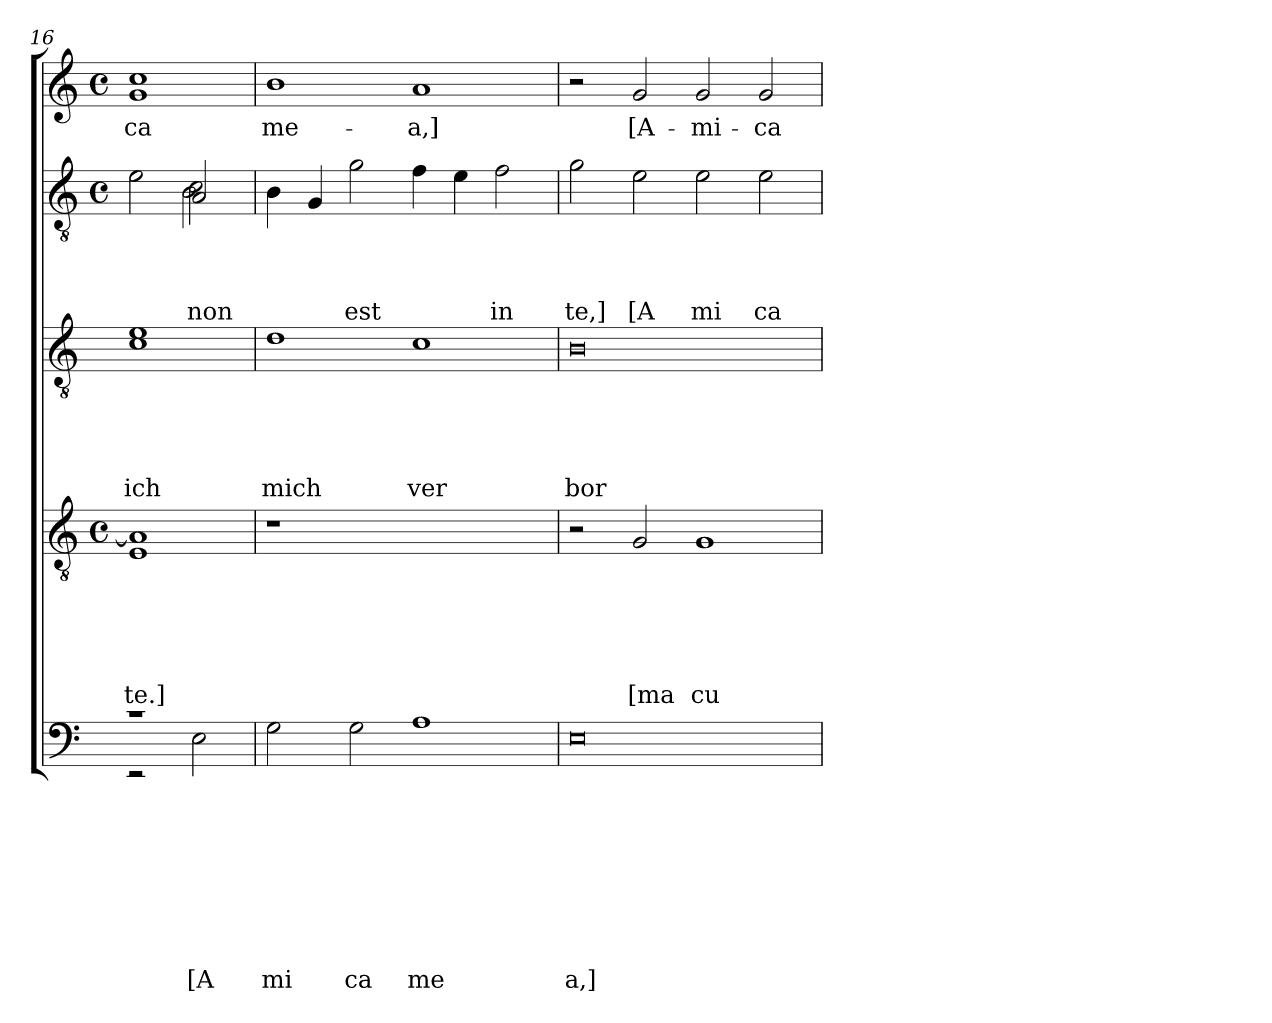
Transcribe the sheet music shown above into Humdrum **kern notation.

**kern	**text	**text	**text	**text	**text	**text	**text	**text	**text	**kern	**text	**text	**text	**text	**text	**text	**kern	**text	**text	**text	**text	**text	**kern	**text	**text	**text	**text	**kern	**text
*part5	*part5	*part5	*part5	*part5	*part5	*part5	*part5	*part5	*part5	*part4	*part4	*part4	*part4	*part4	*part4	*part4	*part3	*part3	*part3	*part3	*part3	*part3	*part2	*part2	*part2	*part2	*part2	*part1	*part1
*staff5	*staff5	*staff5	*staff5	*staff5	*staff5	*staff5	*staff5	*staff5	*staff5	*staff4	*staff4	*staff4	*staff4	*staff4	*staff4	*staff4	*staff3	*staff3	*staff3	*staff3	*staff3	*staff3	*staff2	*staff2	*staff2	*staff2	*staff2	*staff1	*staff1
*clefF4	*	*	*	*	*	*	*	*	*	*clefGv2	*	*	*	*	*	*	*clefGv2	*	*	*	*	*	*clefGv2	*	*	*	*	*clefG2	*
*k[]	*	*	*	*	*	*	*	*	*	*k[]	*	*	*	*	*	*	*k[]	*	*	*	*	*	*k[]	*	*	*	*	*k[]	*
*C:	*	*	*	*	*	*	*	*	*	*C:	*	*	*	*	*	*	*C:	*	*	*	*	*	*C:	*	*	*	*	*C:	*
*	*	*	*	*	*	*	*	*	*	*M4/4	*	*	*	*	*	*	*	*	*	*	*	*	*M4/4	*	*	*	*	*M4/4	*
*	*	*	*	*	*	*	*	*	*	*met(c)	*	*	*	*	*	*	*	*	*	*	*	*	*met(c)	*	*	*	*	*met(c)	*
=16	=16	=16	=16	=16	=16	=16	=16	=16	=16	=16	=16	=16	=16	=16	=16	=16	=16	=16	=16	=16	=16	=16	=16	=16	=16	=16	=16	=16	=16
*^	*	*	*	*	*	*	*	*	*	*	*	*	*	*	*	*	*	*	*	*	*	*	*	*	*	*	*	*	*
!	!	!	!	!	!	!	!	!	!	!	!	!	!	!	!	!	!LO:LY:b	!	!	!	!	!	!LO:LY:b	!	!	!	!	!	!	!LO:LY:b
*	*	*	*	*	*	*	*	*	*	*	*	*	*	*	*	*	*	*	*	*	*	*	*	*^	*	*	*	*	*	*
*	*	*	*	*	*	*	*	*	*	*	*	*	*	*	*	*	*	*	*	*	*	*	*	*	*^	*	*	*	*	*	*
1rc	2rEE	.	.	.	.	.	.	.	.	.	1E 1A]	.	.	.	.	.	te.]	1c 1e	.	.	.	.	ich	2e\	2ryy	2ryy	.	.	.	.	1g 1cc	-ca
!	!	!	!	!	!	!	!	!	!	!LO:LY:b	!	!	!	!	!	!	!	!	!	!	!	!	!	!	!	!	!	!	!	!LO:LY:b	!	!
!	!	!	!	!	!	!	!	!	!	!	!	!	!	!	!	!	!	!	!	!	!	!	!	!	!	!	!	!	!	!LO:LY:b	!	!
.	2E\	.	.	.	.	.	.	.	.	[A	.	.	.	.	.	.	.	.	.	.	.	.	.	2A/	2B\	2c\	.	.	.	non	.	.
=17	=17	=17	=17	=17	=17	=17	=17	=17	=17	=17	=17	=17	=17	=17	=17	=17	=17	=17	=17	=17	=17	=17	=17	=17	=17	=17	=17	=17	=17	=17	=17	=17
!	!	!	!	!	!	!	!	!	!	!LO:LY:b	!	!	!	!	!	!	!	!	!	!	!	!	!LO:LY:b	!	!	!	!	!	!	!	!	!LO:LY:b
*v	*v	*	*	*	*	*	*	*	*	*	*	*	*	*	*	*	*	*	*	*	*	*	*	*v	*v	*v	*	*	*	*	*	*
2G\	.	.	.	.	.	.	.	.	mi	1r	.	.	.	.	.	.	1d	.	.	.	.	mich	4B\	.	.	.	.	1b	me-
.	.	.	.	.	.	.	.	.	.	.	.	.	.	.	.	.	.	.	.	.	.	.	4G/	.	.	.	.	.	.
!	!	!	!	!	!	!	!	!	!LO:LY:b	!	!	!	!	!	!	!	!	!	!	!	!	!	!	!	!	!	!LO:LY:b	!	!
2G\	.	.	.	.	.	.	.	.	ca	.	.	.	.	.	.	.	.	.	.	.	.	.	2g\	.	.	.	est	.	.
!	!	!	!	!	!	!	!	!	!LO:LY:b	!	!	!	!	!	!	!	!	!	!	!	!	!LO:LY:b	!	!	!	!	!	!	!LO:LY:b
1A	.	.	.	.	.	.	.	.	me	1ryy	.	.	.	.	.	.	1c	.	.	.	.	ver	4f\	.	.	.	.	1a	-a,]
.	.	.	.	.	.	.	.	.	.	.	.	.	.	.	.	.	.	.	.	.	.	.	4e\	.	.	.	.	.	.
!	!	!	!	!	!	!	!	!	!	!	!	!	!	!	!	!	!	!	!	!	!	!	!	!	!	!	!LO:LY:b	!	!
.	.	.	.	.	.	.	.	.	.	.	.	.	.	.	.	.	.	.	.	.	.	.	2f\	.	.	.	in	.	.
!!LO:LB:g=z
=18	=18	=18	=18	=18	=18	=18	=18	=18	=18	=18	=18	=18	=18	=18	=18	=18	=18	=18	=18	=18	=18	=18	=18	=18	=18	=18	=18	=18	=18
!	!	!	!	!	!	!	!	!	!LO:LY:b	!	!	!	!	!	!	!	!	!	!	!	!	!LO:LY:b	!	!	!	!	!LO:LY:b	!	!
0E	.	.	.	.	.	.	.	.	a,]	2r	.	.	.	.	.	.	0B	.	.	.	.	bor	2g\	.	.	.	te,]	2r	.
!	!	!	!	!	!	!	!	!	!	!	!	!	!	!	!	!LO:LY:b	!	!	!	!	!	!	!	!	!	!	!LO:LY:b	!	!LO:LY:b
.	.	.	.	.	.	.	.	.	.	2G/	.	.	.	.	.	[ma	.	.	.	.	.	.	2e\	.	.	.	[A	2g/	[A-
!	!	!	!	!	!	!	!	!	!	!	!	!	!	!	!	!LO:LY:b	!	!	!	!	!	!	!	!	!	!	!LO:LY:b	!	!LO:LY:b
.	.	.	.	.	.	.	.	.	.	1G	.	.	.	.	.	cu	.	.	.	.	.	.	2e\	.	.	.	mi	2g/	-mi-
!	!	!	!	!	!	!	!	!	!	!	!	!	!	!	!	!	!	!	!	!	!	!	!	!	!	!	!LO:LY:b	!	!LO:LY:b
.	.	.	.	.	.	.	.	.	.	.	.	.	.	.	.	.	.	.	.	.	.	.	2e\	.	.	.	ca	2g/	-ca
=	=	=	=	=	=	=	=	=	=	=	=	=	=	=	=	=	=	=	=	=	=	=	=	=	=	=	=	=	=
*-	*-	*-	*-	*-	*-	*-	*-	*-	*-	*-	*-	*-	*-	*-	*-	*-	*-	*-	*-	*-	*-	*-	*-	*-	*-	*-	*-	*-	*-
